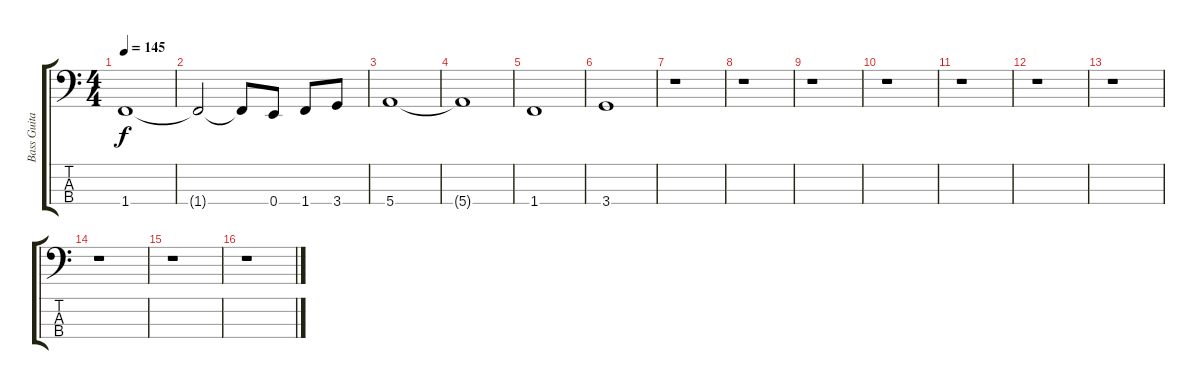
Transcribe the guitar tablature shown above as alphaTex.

\track ("Bass Guitar" "Bass Guita") {instrument electricbasspick}
\staff {score tabs}
\tuning (G2 D2 A1 E1) {hide}
\ts (4 4)
\tempo 145
\clef f4
\ks c
1.4.1{dy f} |
1.4{t}.2 1.4{t}.8 0.4.8 1.4.8 3.4.8 |
5.4.1 |
5.4{t}.1 |
1.4.1 |
3.4.1 |
r.1 |
r.1 |
r.1 |
r.1 |
r.1 |
r.1 |
r.1 |
r.1 |
r.1 |
r.1
